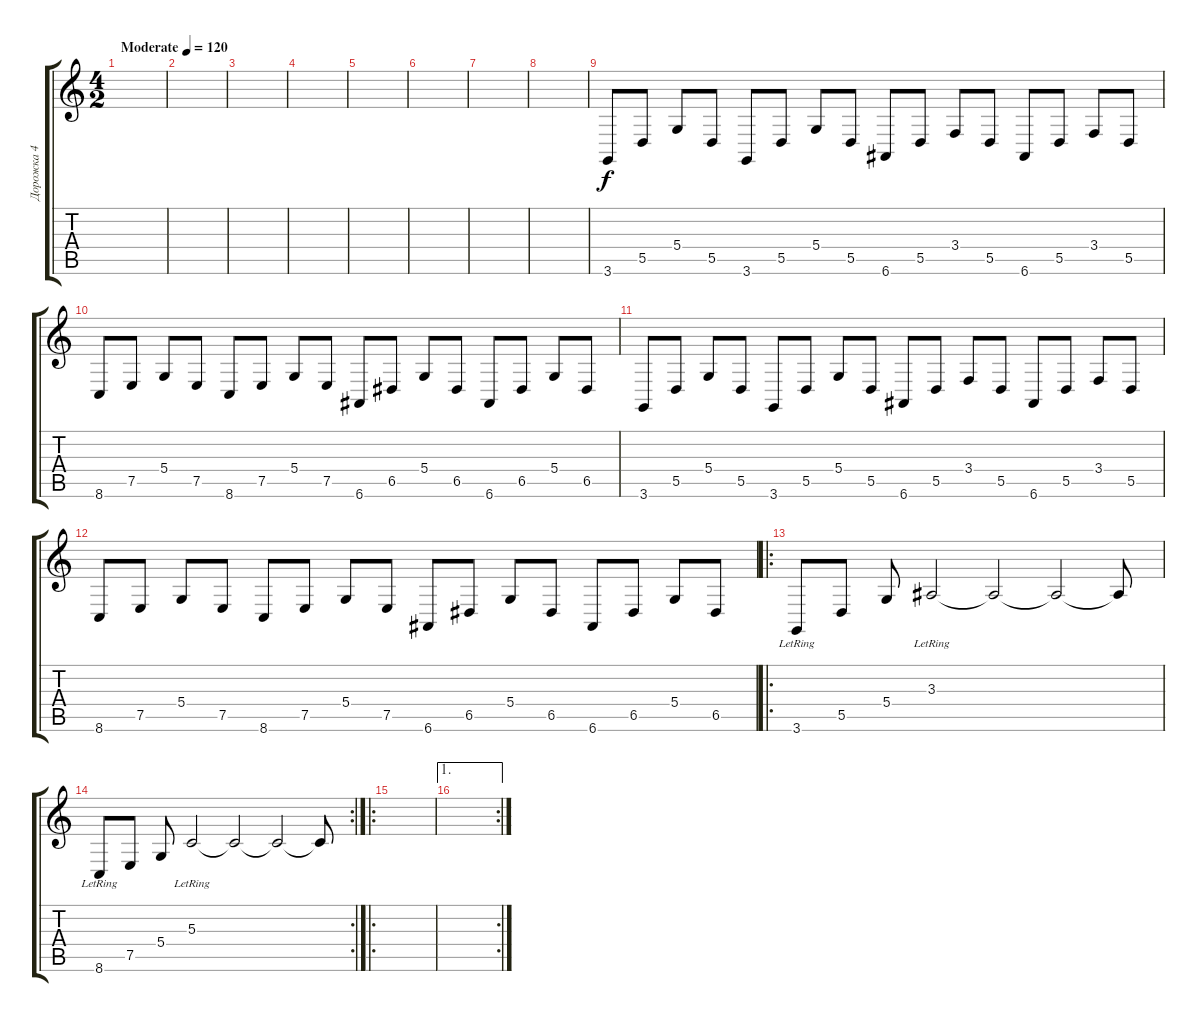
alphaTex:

\track ("Дорожка 4" "Дорожка 4") {instrument acousticgrandpiano}
\staff {score tabs}
\tuning (E4 B3 G3 D3 A2 E2) {hide}
\ts (4 2)
\tempo (120 "Moderate")
\clef g2
\ks c
|
|
|
|
|
|
|
|
3.6.8 5.5.8 5.4.8 5.5.8 3.6.8 5.5.8 5.4.8 5.5.8 6.6.8 5.5.8 3.4.8 5.5.8 6.6.8 5.5.8 3.4.8 5.5.8 |
8.6.8 7.5.8 5.4.8 7.5.8 8.6.8 7.5.8 5.4.8 7.5.8 6.6.8 6.5.8 5.4.8 6.5.8 6.6.8 6.5.8 5.4.8 6.5.8 |
3.6.8 5.5.8 5.4.8 5.5.8 3.6.8 5.5.8 5.4.8 5.5.8 6.6.8 5.5.8 3.4.8 5.5.8 6.6.8 5.5.8 3.4.8 5.5.8 |
8.6.8 7.5.8 5.4.8 7.5.8 8.6.8 7.5.8 5.4.8 7.5.8 6.6.8 6.5.8 5.4.8 6.5.8 6.6.8 6.5.8 5.4.8 6.5.8 |
\ro
3.6{lr}.8 5.5.8 5.4.8 3.3{lr}.2 3.3{t}.2 3.3{t}.2 3.3{t}.8 |
\rc 2
8.6{lr}.8 7.5.8 5.4.8 5.3{lr}.2 5.3{t}.2 5.3{t}.2 5.3{t}.8 |
\ro
|
\ae 1
\rc 2
